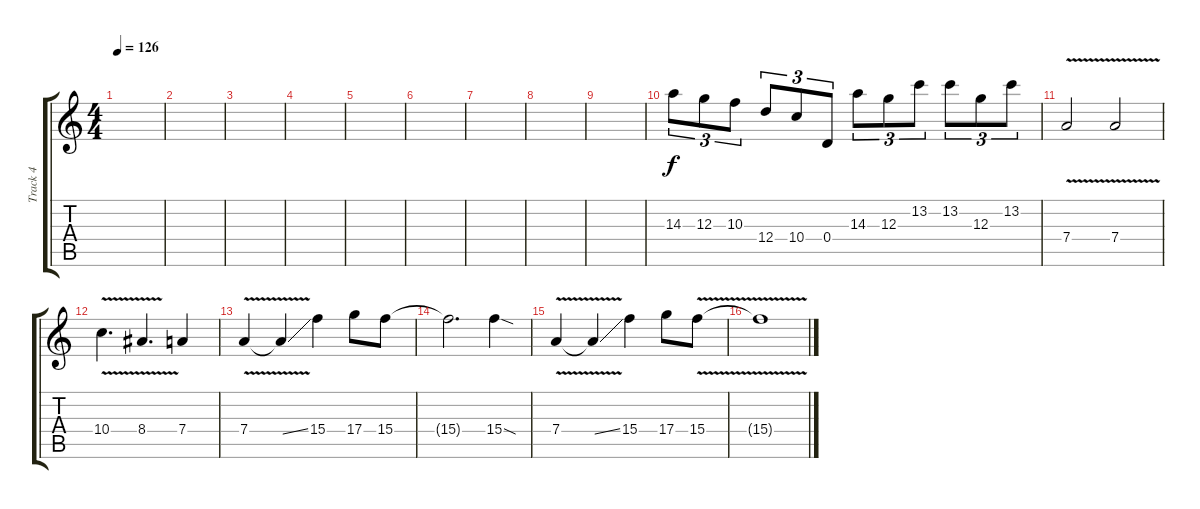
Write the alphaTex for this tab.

\track ("Track 4" "Track 4") {instrument distortionguitar}
\staff {score tabs}
\tuning (E4 B3 G3 D3 A2 D2) {hide}
\ts (4 4)
\tempo 126
\clef g2
\ks c
|
|
|
|
|
|
|
|
|
14.3.8{tu (3 2)} 12.3.8{tu (3 2)} 10.3.8{tu (3 2)} 12.4.8{tu (3 2)} 10.4.8{tu (3 2)} 0.4.8{tu (3 2)} 14.3.8{tu (3 2)} 12.3.8{tu (3 2)} 13.2.8{tu (3 2)} 13.2.8{tu (3 2)} 12.3.8{tu (3 2)} 13.2.8{tu (3 2)} |
7.4{v}.2 7.4{v}.2 |
10.4{v}.4{d} 8.4{v}.4{d} 7.4.4 |
7.4{v}.4 7.4{ss t}.4 15.4.4 17.4.8 15.4.8 |
15.4{t}.2{d} 15.4{sod}.4 |
7.4{v}.4 7.4{ss t}.4 15.4.4 17.4.8 15.4{v}.8 |
15.4{t}.1
